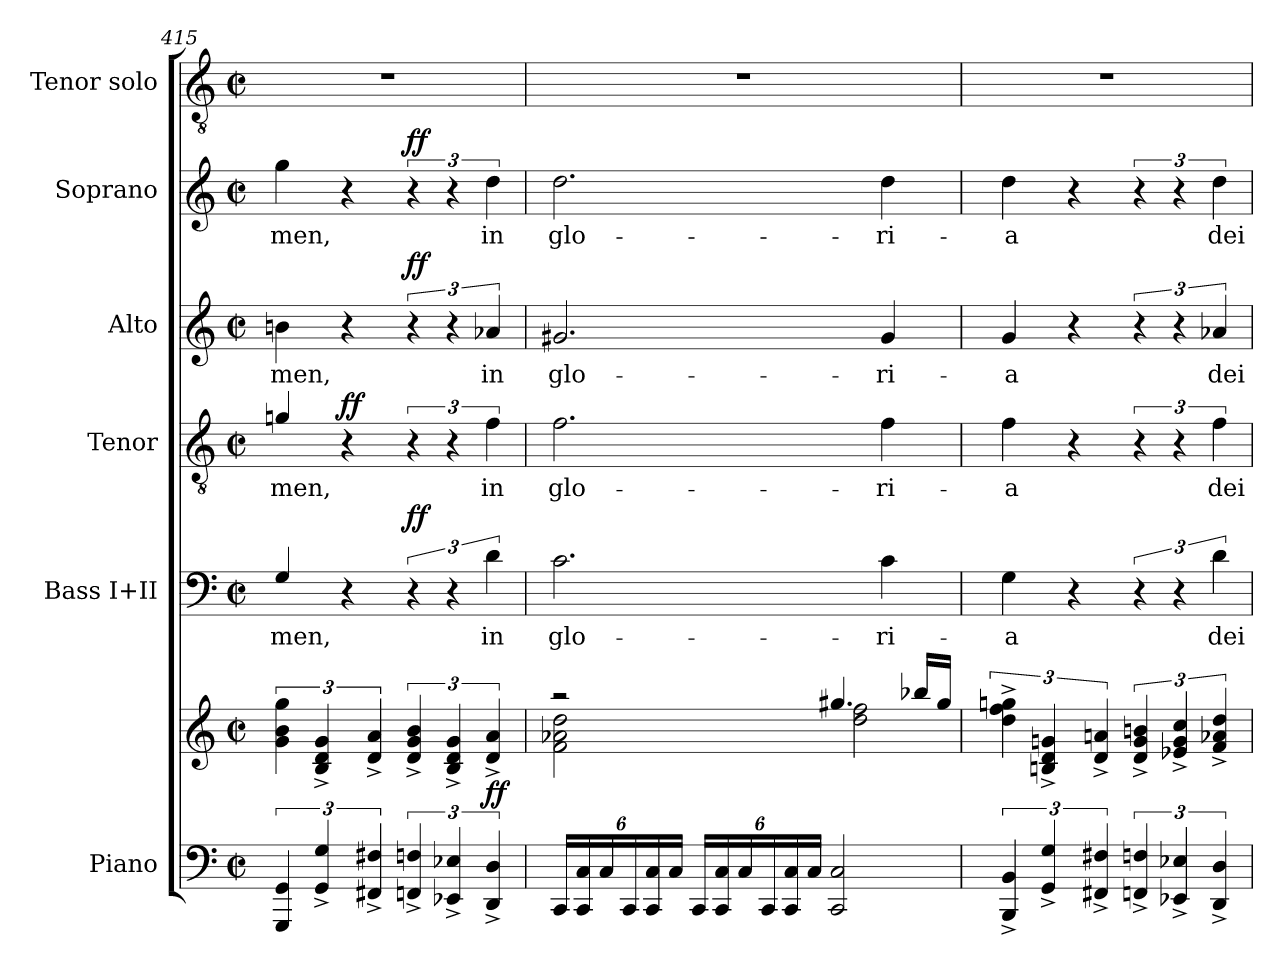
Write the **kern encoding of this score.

**kern	**kern	**dynam	**kern	**text	**dynam	**kern	**text	**dynam	**kern	**text	**dynam	**kern	**text	**dynam	**kern
*part6	*part6	*part6	*part5	*part5	*part5	*part4	*part4	*part4	*part3	*part3	*part3	*part2	*part2	*part2	*part1
*staff7	*staff6	*staff6/7	*staff5	*staff5	*staff5	*staff4	*staff4	*staff4	*staff3	*staff3	*staff3	*staff2	*staff2	*staff2	*staff1
*I"Piano	*	*	*I"Bass I+II	*	*	*I"Tenor	*	*	*I"Alto	*	*	*I"Soprano	*	*	*I"Tenor solo
*I'Pno.	*	*	*I'B.I+II	*	*	*I'T.	*	*	*I'A.	*	*	*I'S.	*	*	*I'T.s
*clefF4	*clefG2	*	*clefF4	*	*	*clefGv2	*	*	*clefG2	*	*	*clefG2	*	*	*clefGv2
*k[]	*k[]	*	*k[]	*	*	*k[]	*	*	*k[]	*	*	*k[]	*	*	*k[]
*M2/2	*M2/2	*	*M2/2	*	*	*M2/2	*	*	*M2/2	*	*	*M2/2	*	*	*M2/2
*met(c|)	*met(c|)	*	*met(c|)	*	*	*met(c|)	*	*	*met(c|)	*	*	*met(c|)	*	*	*met(c|)
=415	=415	=415	=415	=415	=415	=415	=415	=415	=415	=415	=415	=415	=415	=415	=415
6GGG/ 6GG/	6g\ 6b\ 6gg\	.	4G/	-men,	.	4gn/	-men,	.	4bn\	-men,	.	4gg\	-men,	.	1r
6GG/^ 6G/^	6B/^ 6d/^ 6g/^	.	.	.	.	.	.	.	.	.	.	.	.	.	.
!	!	!	!	!	!	!	!	!LO:DY:a	!	!	!	!	!	!	!
.	.	.	4r	.	.	4r	.	ff	4r	.	.	4r	.	.	.
6FF#X/^ 6F#X/^	6d/^ 6a/^	.	.	.	.	.	.	.	.	.	.	.	.	.	.
!	!	!	!	!	!LO:DY:a	!	!	!	!	!	!LO:DY:a	!	!	!LO:DY:a	!
6FFn/^ 6Fn/^	6d/^ 6g/^ 6b/^	.	6r	.	ff	6r	.	.	6r	.	ff	6r	.	ff	.
6EE-X/^ 6E-X/^	6B/^ 6d/^ 6g/^	.	6r	.	.	6r	.	.	6r	.	.	6r	.	.	.
!	!	!LO:DY:a=2	!	!	!	!	!	!	!	!	!	!	!	!	!
6DD/^ 6D/^	6d/^ 6a/^	ff	6d\	in	.	6f\	in	.	6a-X/	in	.	6dd\	in	.	.
=416	=416	=416	=416	=416	=416	=416	=416	=416	=416	=416	=416	=416	=416	=416	=416
*Xbrackettup	*	*	*	*	*	*	*	*	*	*	*	*	*	*	*
*	*^	*	*	*	*	*	*	*	*	*	*	*	*	*	*
24CC/LL	2r	2f\ 2a-X\ 2dd\	.	2.c\	glo-	.	2.f\	glo-	.	2.g#X/	glo-	.	2.dd\	glo-	.	1r
24CC/ 24C/	.	.	.	.	.	.	.	.	.	.	.	.	.	.	.	.
24C/	.	.	.	.	.	.	.	.	.	.	.	.	.	.	.	.
24CC/	.	.	.	.	.	.	.	.	.	.	.	.	.	.	.	.
24CC/ 24C/	.	.	.	.	.	.	.	.	.	.	.	.	.	.	.	.
24C/JJ	.	.	.	.	.	.	.	.	.	.	.	.	.	.	.	.
24CC/LL	.	.	.	.	.	.	.	.	.	.	.	.	.	.	.	.
24CC/ 24C/	.	.	.	.	.	.	.	.	.	.	.	.	.	.	.	.
24C/	.	.	.	.	.	.	.	.	.	.	.	.	.	.	.	.
24CC/	.	.	.	.	.	.	.	.	.	.	.	.	.	.	.	.
24CC/ 24C/	.	.	.	.	.	.	.	.	.	.	.	.	.	.	.	.
24C/JJ	.	.	.	.	.	.	.	.	.	.	.	.	.	.	.	.
2CC/ 2C/	4.gg#X/	2dd\ 2ff\	.	.	.	.	.	.	.	.	.	.	.	.	.	.
.	.	.	.	4c\	-ri-	.	4f\	-ri-	.	4g#/	-ri-	.	4dd\	-ri-	.	.
.	16bb-X/LL	.	.	.	.	.	.	.	.	.	.	.	.	.	.	.
.	16gg#/JJ	.	.	.	.	.	.	.	.	.	.	.	.	.	.	.
*	*v	*v	*	*	*	*	*	*	*	*	*	*	*	*	*	*
=417	=417	=417	=417	=417	=417	=417	=417	=417	=417	=417	=417	=417	=417	=417	=417
*brackettup	*	*	*	*	*	*	*	*	*	*	*	*	*	*	*
6BBB/^ 6BB/^	6dd\^ 6ff\^ 6ggn\^	.	4G\	-a	.	4f\	-a	.	4g/	-a	.	4dd\	-a	.	1r
6GG/^ 6G/^	6Bn/^ 6d/^ 6gn/^	.	.	.	.	.	.	.	.	.	.	.	.	.	.
.	.	.	4r	.	.	4r	.	.	4r	.	.	4r	.	.	.
6FF#X/^ 6F#X/^	6d/^ 6an/^	.	.	.	.	.	.	.	.	.	.	.	.	.	.
6FFn/^ 6Fn/^	6d/^ 6g/^ 6bn/^	.	6r	.	.	6r	.	.	6r	.	.	6r	.	.	.
6EE-X/^ 6E-X/^	6e-X/^ 6g/^ 6cc/^	.	6r	.	.	6r	.	.	6r	.	.	6r	.	.	.
6DD/^ 6D/^	6f/^ 6a-X/^ 6dd/^	.	6d\	dei	.	6f\	dei	.	6a-X/	dei	.	6dd\	dei	.	.
=	=	=	=	=	=	=	=	=	=	=	=	=	=	=	=
*-	*-	*-	*-	*-	*-	*-	*-	*-	*-	*-	*-	*-	*-	*-	*-
